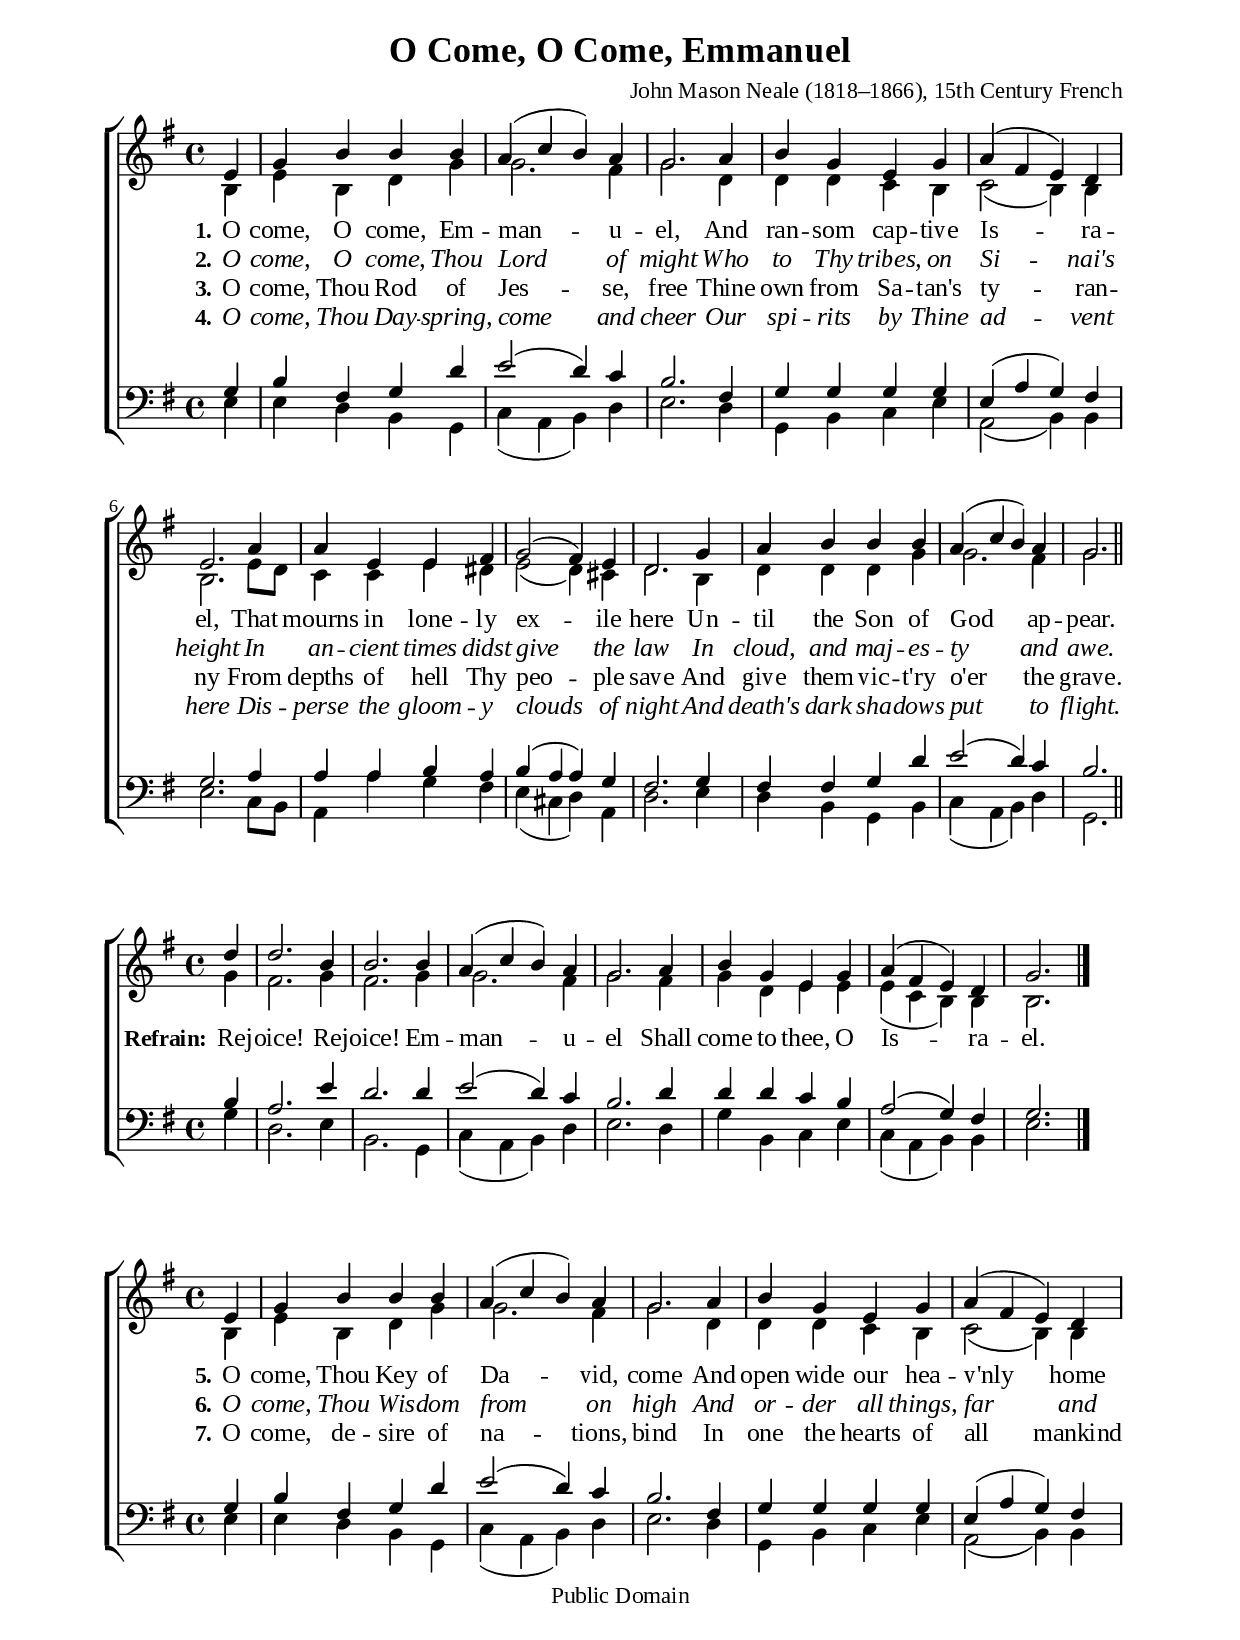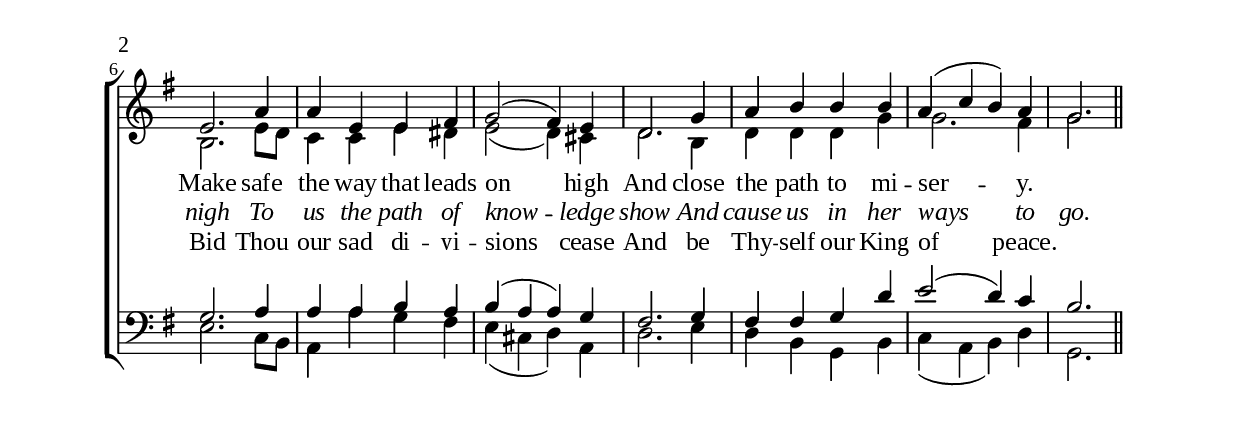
\version "2.18.2"

\header {
  title = "O Come, O Come, Emmanuel"
  composer = "John Mason Neale (1818–1866), 15th Century French"
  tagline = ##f
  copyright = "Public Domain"
}

global= {
  % \override Score.BarNumber.break-visibility = #all-visible
  \key e \minor
  \time 4/4
}

\paper {
  #(set-paper-size "a4")
  top-margin = 15\mm
  bottom-margin = 15\mm
  left-margin = 20\mm
  right-margin = 20\mm
  indent = #0
  #(define fonts
	 (make-pango-font-tree "Liberation Serif"
	 		       "Liberation Serif"
			       "Liberation Serif"
			       (/ 20 20)))
}

printItalic = \with {
  \override LyricText.font-shape = #'italic
}

% Soprano verse music
musicVerseSoprano = \relative c' {
  \partial 4 e4 |
  g b b b |
  a (c b) a |
  g2. a4 |
  b g e g |
  a (fis e) d |
  e2. a4 |
  a e e fis |
  g2 (fis4) e |
  d2. g4 |
  a b b b |
  a (c b) a | g2. \bar "||"
}

% Alto verse music
musicVerseAlto = \relative c' {
  \partial 4 b4 |
  e b d g |
  g2. fis4 |
  g2. d4 |
  d d c b |
  c2 (b4) b |
  b2. e8 d |
  c4 c e dis |
  e2 (d4) cis |
  d2. b4 |
  d d d g |
  g2. fis4 | g2. \bar "||"
}

% Tenor verse music
musicVerseTenor = \relative c' {
  \partial 4 g4 |
  b fis g d' |
  e2 (d4) c |
  b2. fis4 |
  g g g g |
  e (a g) fis |
  g2. a4 |
  a a b a |
  b (a a) g |
  fis2. g4 |
  fis fis g d' |
  e2 (d4) c | b2. \bar "||"
}

% Basso verse music
musicVerseBasso = \relative c {
  \partial 4 e4 |
  e d b g |
  c (a b) d |
  e2. d4 |
  g, b c e |
  a,2 (b4) b |
  e2. c8 b |
  a4 a' g fis |
  e (cis d) a |
  d2. e4 |
  d b g b |
  c (a b) d | g,2. \bar "||"
}

% Soprano chorus music
musicChorusSoprano = \relative c' {
  \set Score.currentBarNumber = #12
  \partial 4 d'4 |
  d2. b4 |
  b2. b4 |
  a (c b) a |
  g2. a4 |
  b g e g |
  a (fis e) d | g2. \bar "|."
}

% Alto chorus music
musicChorusAlto = \relative c' {
  \partial 4 g'4 |
  fis2. g4 |
  fis2. g4 |
  g2. fis4 |
  g2. fis4 |
  g d e e |
  e (c b) b | b2. \bar "|."
}

% Tenor chorus music
musicChorusTenor = \relative c' {
  \partial 4 b4 |
  a2. e'4 |
  d2. d4 |
  e2 (d4) c |
  b2. d4 |
  d d c b |
  a2 (g4) fis | g2. \bar "|."
}

% Basso chorus music
musicChorusBasso = \relative c' {
  \partial 4 g4 |
  d2. e4 |
  b2. g4 |
  c (a b) d |
  e2. d4 |
  g b, c e |
  c (a b) b | e2. \bar "|."
}

% 10. Verse lyrics
lyricVerseOne = \lyricmode {
  \set stanza = #"1."
  O come, O come, Em  -- man -- u -- el,
  And ran -- som cap -- tive Is -- ra -- el,
  That mourns in lone -- ly ex -- ile here
  Un -- til the Son of God ap -- pear.
}

lyricVerseTwo = \lyricmode {
  \set stanza = #"2."
  O come, O come, Thou Lord of might
  Who to Thy tribes, on Si -- nai's height
  In an -- cient times didst give the law
  In cloud, and maj -- es -- ty and awe.
}

lyricVerseThree = \lyricmode {
  \set stanza = #"3."
  O come, Thou Rod of Jes -- se, free
  Thine own from Sa -- tan's ty -- ran -- ny
  From depths of hell Thy peo -- ple save
  And give them vic -- t'ry o'er the grave.
}

lyricVerseFour = \lyricmode {
  \set stanza = #"4."
  O come, Thou Day -- spring, come and cheer
  Our spi -- rits by Thine ad -- vent here
  Dis -- perse the gloom -- y clouds of night
  And death's dark sha -- dows put to flight.
}

lyricVerseFive = \lyricmode {
  \set stanza = #"5."
  O come, Thou Key of Da -- vid, come
  And open wide our hea -- v'nly home
  Make safe the way that leads on high
  And close the path to mi -- ser -- y.
}

lyricVerseSix = \lyricmode {
  \set stanza = #"6."
  O come, Thou Wis -- dom from on high
  And or -- der all things, far and nigh
  To us the path of know -- ledge show
  And cause us in her ways to go.
}

lyricVerseSeven = \lyricmode {
  \set stanza = #"7."
  O come, de -- sire of na -- tions, bind
  In one the hearts of all mankind
  Bid Thou our sad di -- vi -- sions cease
  And be Thy -- self our King of peace.
}

% 11. Chorus lyrics
lyricChorus = \lyricmode {
  \set stanza = #"Refrain:"
  Re -- joice! Re -- joice! Em  -- man -- u -- el
  Shall come to thee, O Is -- ra -- el.
}

% 12. Layout
\score {
    \new ChoirStaff <<
      \new Staff <<
        \clef "treble"
        \new Voice = "sopranos" {
          \voiceOne \global \stemUp \slurUp \musicVerseSoprano
        }
        \new Voice = "alto" {
          \voiceTwo \global \stemDown \slurDown \musicVerseAlto
        }
      >>
      \new Lyrics \lyricsto sopranos \lyricVerseOne
      \new Lyrics \printItalic \lyricsto sopranos \lyricVerseTwo
      \new Lyrics \lyricsto sopranos \lyricVerseThree
      \new Lyrics \printItalic \lyricsto sopranos \lyricVerseFour
      \new Staff <<
        \clef "bass"
        \new Voice = "tenor" {
          \voiceOne \global \stemUp \slurUp \musicVerseTenor
        }
        \new Voice = "basso" {
          \voiceTwo \global \stemDown \slurDown \musicVerseBasso
        }
      >>
    >>
}

\score {
    \new ChoirStaff <<
      \new Staff <<
        \clef "treble"
        \new Voice = "sopranos" {
          \voiceOne \global \stemUp \slurUp \musicChorusSoprano
        }
        \new Voice = "alto" {
          \voiceTwo \global \stemDown \slurDown \musicChorusAlto
        }
      >>
      \new Lyrics \lyricsto sopranos \lyricChorus
      \new Staff <<
        \clef "bass"
        \new Voice = "tenor" {
          \voiceOne \global \stemUp \slurUp \musicChorusTenor
        }
        \new Voice = "basso" {
          \voiceTwo \global \stemDown \slurDown \musicChorusBasso
        }
      >>
    >>
}

\score {
    \new ChoirStaff <<
      \new Staff <<
        \clef "treble"
        \new Voice = "sopranos" {
          \voiceOne \global \stemUp \slurUp \musicVerseSoprano
        }
        \new Voice = "alto" {
          \voiceTwo \global \stemDown \slurDown \musicVerseAlto
        }
      >>
      \new Lyrics \lyricsto sopranos \lyricVerseFive
      \new Lyrics \printItalic \lyricsto sopranos \lyricVerseSix
      \new Lyrics \lyricsto sopranos \lyricVerseSeven
      \new Staff <<
        \clef "bass"
        \new Voice = "tenor" {
          \voiceOne \global \stemUp \slurUp \musicVerseTenor
        }
        \new Voice = "basso" {
          \voiceTwo \global \stemDown \slurDown \musicVerseBasso
        }
      >>
    >>
}
